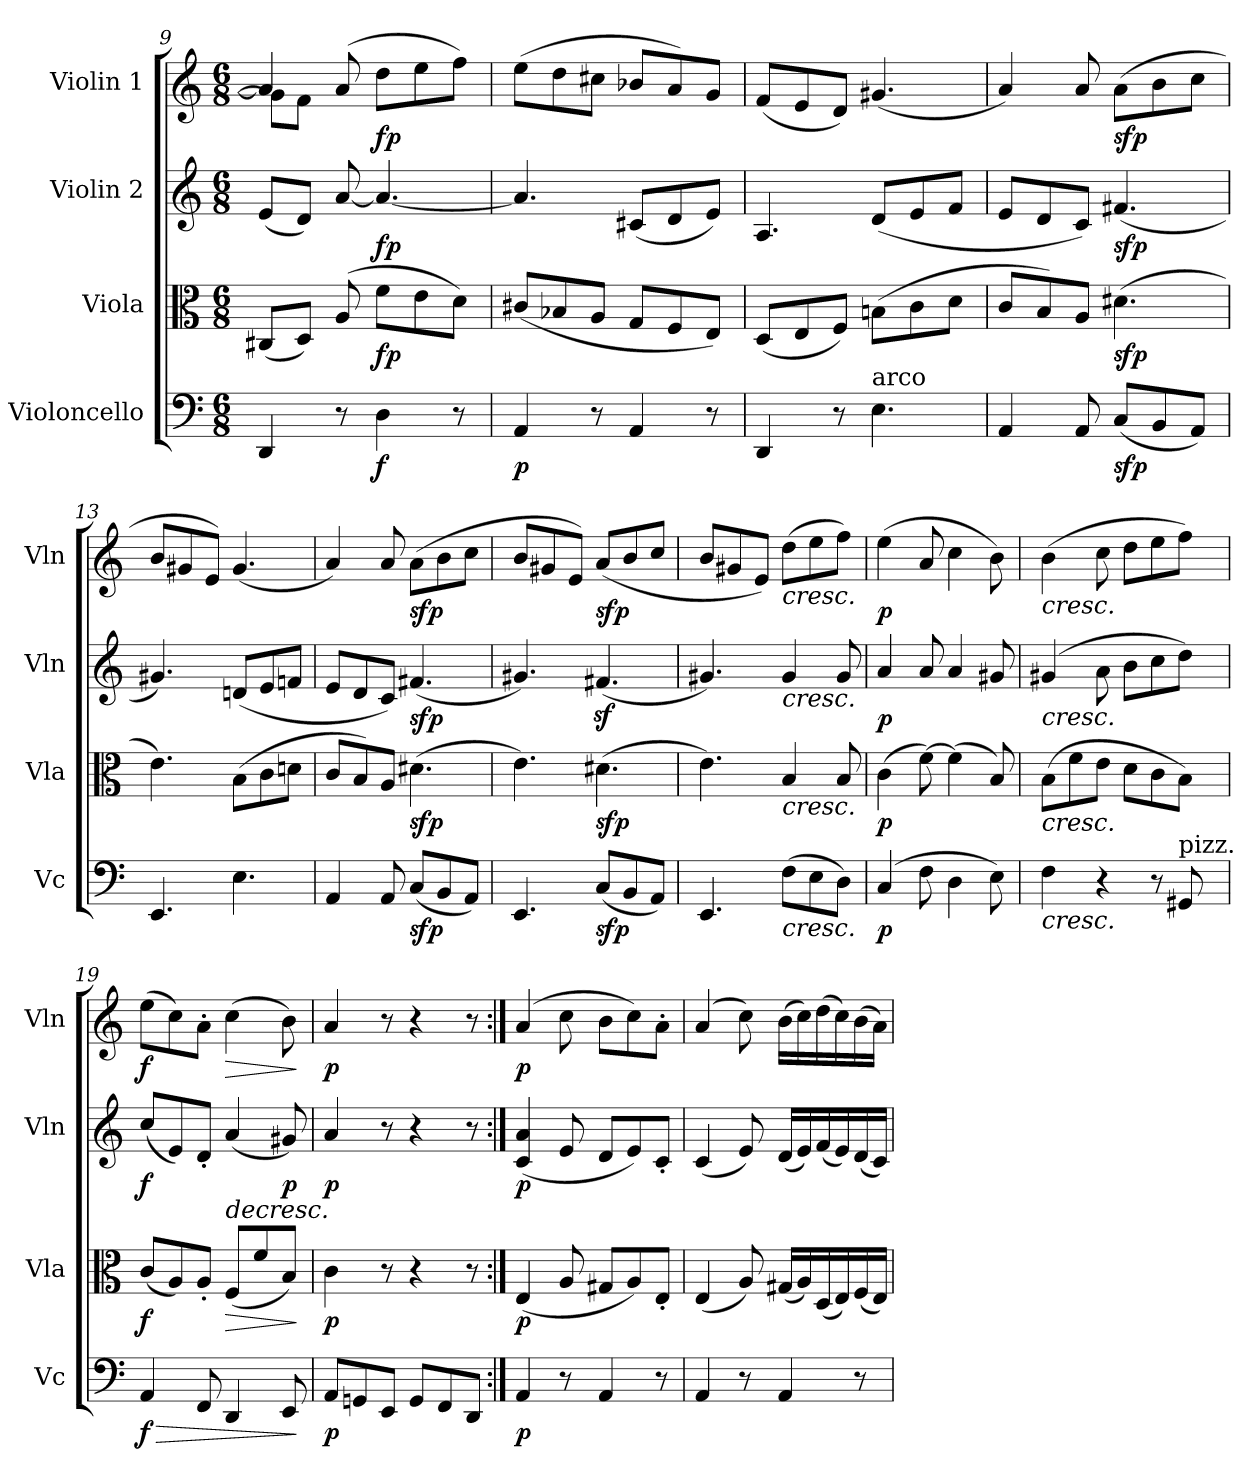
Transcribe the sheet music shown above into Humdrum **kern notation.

**kern	**dynam	**kern	**dynam	**kern	**dynam	**kern	**dynam
*part4	*part4	*part3	*part3	*part2	*part2	*part1	*part1
*staff4	*staff4	*staff3	*staff3	*staff2	*staff2	*staff1	*staff1
*I"Violoncello	*	*I"Viola	*	*I"Violin 2	*	*I"Violin 1	*
*I'Vc	*	*I'Vla	*	*I'Vln	*	*I'Vln	*
*clefF4	*	*clefC3	*	*clefG2	*	*clefG2	*
*k[]	*	*k[]	*	*k[]	*	*k[]	*
*M6/8	*	*M6/8	*	*M6/8	*	*M6/8	*
=9	=9	=9	=9	=9	=9	=9	=9
*	*	*	*	*	*	*^	*
4DD/	.	(<8C#X/L	.	(8e/L	.	4a/]	8g\L]	.
.	.	8D/J)	.	8d/J)	.	.	8f\J	.
8r	.	(>8A/	.	[<8a/	.	(8a/	8ryy	.
!	!LO:DY:b	!	!LO:DY:b	!	!LO:DY:b	!	!	!LO:DY:b
4D\	f	8f\L	fp	4.a/_	fp	8dd\L	4.ryy	fp
.	.	8e\	.	.	.	8ee\	.	.
8r	.	8d\J)	.	.	.	8ff\J)	.	.
*	*	*	*	*	*	*v	*v	*
=10	=10	=10	=10	=10	=10	=10	=10
!	!LO:DY:b	!	!	!	!	!	!
4AA/	p	(<8c#X/L	.	4.a/]	.	(>8ee\L	.
.	.	8B-X/	.	.	.	8dd\	.
8r	.	8A/J	.	.	.	8cc#X\J	.
4AA/	.	8G/L	.	(8c#X/L	.	8b-X/L	.
.	.	8F/	.	8d/	.	8a/)	.
8r	.	8E/J)	.	8e/J)	.	8g/J	.
=11	=11	=11	=11	=11	=11	=11	=11
4DD/	.	(<8D/L	.	4.A/	.	(<8f/L	.
.	.	8E/	.	.	.	8e/	.
8r	.	8F/J)	.	.	.	8d/J)	.
!LO:TX:a:t=arco	!	!	!	!	!	!	!
4.E\	.	(>8Bn\L	.	(8d/L	.	(4.g#X/	.
.	.	8c\	.	8e/	.	.	.
.	.	8d\J	.	8f/J	.	.	.
=12	=12	=12	=12	=12	=12	=12	=12
4AA/	.	8c/L	.	8e/L	.	4a/)	.
.	.	8B/)	.	8d/	.	.	.
8AA/	.	8A/J	.	8c/J)	.	8a/	.
!	!LO:DY:b	!	!LO:DY:b	!	!LO:DY:b	!	!LO:DY:b
(<8C/L	sfp	(>4.d#X\	sfp	(4.f#X/	sfp	(>8a\L	sfp
8BB/	.	.	.	.	.	8b\	.
8AA/J)	.	.	.	.	.	8cc\J	.
=13	=13	=13	=13	=13	=13	=13	=13
4.EE/	.	4.e\)	.	4.g#X/)	.	8b/L	.
.	.	.	.	.	.	8g#X/	.
.	.	.	.	.	.	8e/J)	.
4.E\	.	(>8B\L	.	(8dn/L	.	(4.g#/	.
.	.	8c\	.	8e/	.	.	.
.	.	8dn\J	.	8fn/J	.	.	.
!!LO:LB:g=z
=14	=14	=14	=14	=14	=14	=14	=14
4AA/	.	8c/L	.	8e/L	.	4a/)	.
.	.	8B/)	.	8d/	.	.	.
8AA/	.	8A/J	.	8c/J)	.	8a/	.
!	!LO:DY:b	!	!LO:DY:b	!	!LO:DY:b	!	!LO:DY:b
(<8C/L	sfp	(4.d#X\	sfp	(4.f#X/	sfp	(8a\L	sfp
8BB/	.	.	.	.	.	8b\	.
8AA/J)	.	.	.	.	.	8cc\J	.
!!LO:LB:g=z
=15	=15	=15	=15	=15	=15	=15	=15
4.EE/	.	4.e\)	.	4.g#X/)	.	8b/L	.
.	.	.	.	.	.	8g#X/	.
.	.	.	.	.	.	8e/J)	.
!	!LO:DY:b	!	!LO:DY:b	!	!	!	!LO:DY:b
(<8C/L	sfp	(>4.d#X\	sfp	(4.f#Xz</	.	(>8a/L	sfp
8BB/	.	.	.	.	.	8b/	.
8AA/J)	.	.	.	.	.	8cc/J	.
=16	=16	=16	=16	=16	=16	=16	=16
4.EE/	.	4.e\)	.	4.g#X/)	.	8b/L	.
.	.	.	.	.	.	8g#X/	.
.	.	.	.	.	.	8e/J)	.
!	!	!	!	!	!	!LO:TX:b:i:t=cresc.	!
!	!	!	!	!LO:TX:b:i:t=cresc.	!	!	!
!	!	!LO:TX:b:i:t=cresc.	!	!	!	!	!
!LO:TX:b:i:t=cresc.	!	!	!	!	!	!	!
(>8F\L	.	4B/	.	4g#/	.	(>8dd\L	.
8E\	.	.	.	.	.	8ee\	.
8D\J)	.	8B/	.	8g#/	.	8ff\J)	.
=17	=17	=17	=17	=17	=17	=17	=17
!	!LO:DY:b	!	!LO:DY:b	!	!LO:DY:b	!	!LO:DY:b
(4C/	p	(4c\	p	4a/	p	(4ee\	p
8F\	.	[8f\)	.	8a/	.	8a/	.
4D\	.	(4f\]	.	4a/	.	4cc\	.
8E\)	.	8B/)	.	8g#X/	.	8b\)	.
=18	=18	=18	=18	=18	=18	=18	=18
!	!	!	!	!	!	!LO:TX:b:i:t=cresc.	!
!	!	!	!	!LO:TX:b:i:t=cresc.	!	!	!
!	!	!LO:TX:b:i:t=cresc.	!	!	!	!	!
!LO:TX:b:i:t=cresc.	!	!	!	!	!	!	!
4F\	.	(8B\L	.	(4g#X/	.	(4b\	.
.	.	8f\	.	.	.	.	.
4r	.	8e\J	.	8a\	.	8cc\	.
.	.	8d\L	.	8b\L	.	8dd\L	.
8r	.	8c\	.	8cc\	.	8ee\	.
!LO:TX:a:t=pizz.	!	!	!	!	!	!	!
8GG#X/	.	8B\J)	.	8dd\J)	.	8ff\J)	.
=19	=19	=19	=19	=19	=19	=19	=19
!	!LO:HP:b	!	!	!	!	!	!
!	!LO:DY:n=1:b	!	!LO:DY:b	!	!LO:DY:b	!	!LO:DY:b
4AA/	> f	(8c/L	f	(8cc/L	f	(8ee\L	f
.	.	8A/)	.	8e/)	.	8cc\)	.
8FF/	.	8A'/J	.	8d'/J	.	8a'\J	.
!	!	!	!LO:HP:b	!	!LO:HP:b	!	!LO:HP:b
4DD/	.	(<8F/L	>	(4a/	>	(>4cc\	>
.	.	8f/	.	.	.	.	.
!	!	!	!	!	!LO:DY:b	!	!
8EE/	.	8B/J)	.	8g#X/)	p	8b\)	.
.	]	.	]	.	]	.	]
=19X3	=19X3	=19X3	=19X3	=19X3	=19X3	=19X3	=19X3
!	!LO:DY:b	!	!LO:DY:b	!	!LO:DY:b	!	!LO:DY:b
8AA/L	p	4c\	p	4a/	p	4a/	p
8GGn/	.	.	.	.	.	.	.
8EE/J	.	8r	.	8r	.	8r	.
8GG/L	.	4r	.	4r	.	4r	.
8FF/	.	.	.	.	.	.	.
8DD/J	.	8r	.	8r	.	8r	.
=20:|!	=20:|!	=20:|!	=20:|!	=20:|!	=20:|!	=20:|!	=20:|!
!	!LO:DY:b	!	!LO:DY:b	!	!LO:DY:b	!	!LO:DY:b
4AA/	p	(4E/	p	(4c/ 4a/	p	(4a/	p
8r	.	8A/	.	8e/	.	8cc\	.
4AA/	.	8G#X/L	.	8d/L	.	8b\L	.
.	.	8A/)	.	8e/)	.	8cc\)	.
8r	.	8E'/J	.	8c'/J	.	8a'\J	.
!!LO:LB:g=z
=21	=21	=21	=21	=21	=21	=21	=21
4AA/	.	(4E/	.	(4c/	.	(4a/	.
8r	.	8A/)	.	8e/)	.	8cc\)	.
4AA/	.	(16G#X/LL	.	(16d/LL	.	(16b\LL	.
.	.	16A/)	.	16e/)	.	16cc\)	.
.	.	(16D/	.	(16f/	.	(16dd\	.
.	.	16E/)	.	16e/)	.	16cc\)	.
8r	.	(16F/	.	(16d/	.	(16b\	.
.	.	16E/JJ)	.	16c/JJ)	.	16a\JJ)	.
=	=	=	=	=	=	=	=
*-	*-	*-	*-	*-	*-	*-	*-
